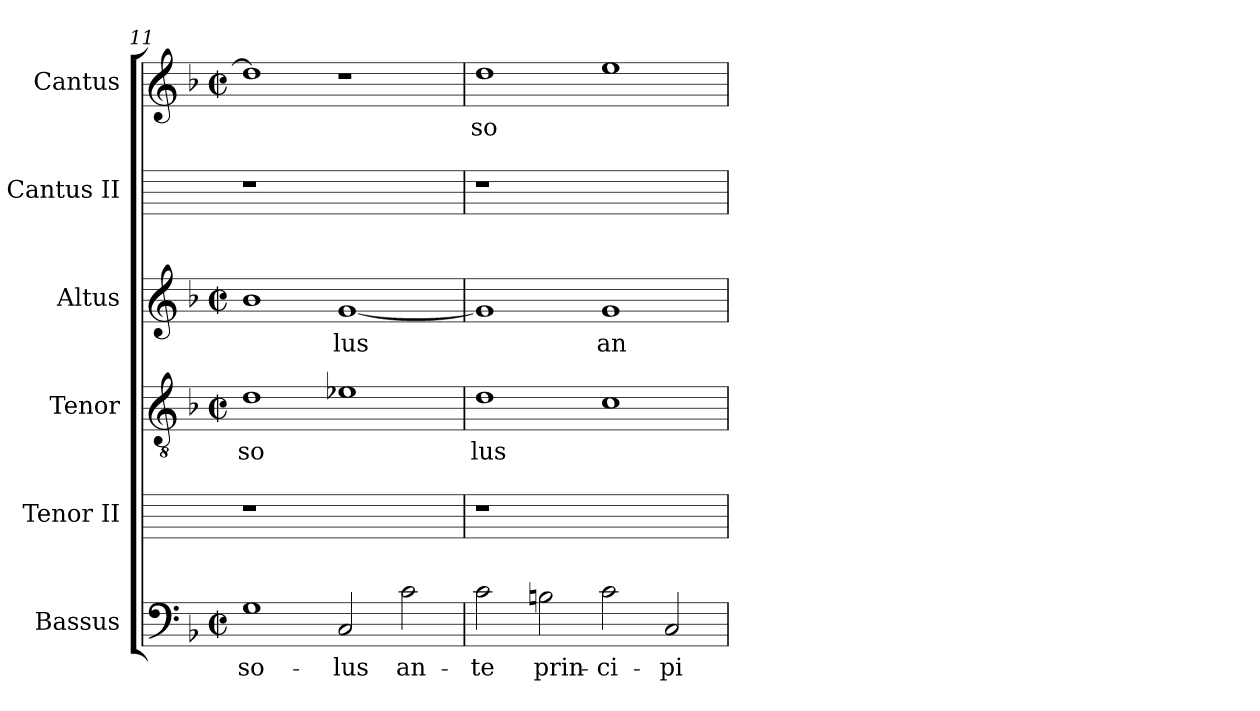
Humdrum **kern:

**kern	**text	**kern	**kern	**text	**kern	**text	**kern	**kern	**text
*part6	*part6	*part5	*part4	*part4	*part3	*part3	*part2	*part1	*part1
*staff6	*staff6	*staff5	*staff4	*staff4	*staff3	*staff3	*staff2	*staff1	*staff1
*I"Bassus	*	*I"Tenor II	*I"Tenor	*	*I"Altus	*	*I"Cantus II	*I"Cantus	*
*I'Bassus	*	*	*I'Tenor	*	*I'Altus	*	*I'Cantus II	*	*
*clefF4	*	*	*clefGv2	*	*clefG2	*	*	*clefG2	*
*k[b-]	*	*	*k[b-]	*	*k[b-]	*	*	*k[b-]	*
*F:	*	*	*F:	*	*F:	*	*	*F:	*
*M2/2	*	*	*M2/2	*	*M2/2	*	*	*M2/2	*
*met(c|)	*	*	*met(c|)	*	*met(c|)	*	*	*met(c|)	*
=11	=11	=11	=11	=11	=11	=11	=11	=11	=11
!	!LO:LY:b:cj	!	!	!LO:LY:b:cj	!	!	!	!	!
1G	so-	1r	1d	so	1b-	.	1r	1dd]	.
!	!LO:LY:b:cj	!	!	!	!	!LO:LY:b:cj	!	!	!
2C/	-lus	1ryy	1e-X	.	[<1g	lus	1ryy	1r	.
!	!LO:LY:b:cj	!	!	!	!	!	!	!	!
2c\	an-	.	.	.	.	.	.	.	.
=12	=12	=12	=12	=12	=12	=12	=12	=12	=12
!	!LO:LY:b:cj	!	!	!LO:LY:b:cj	!	!	!	!	!LO:LY:b:cj
2c\	-te	1r	1d	lus	1g]	.	1r	1dd	so
!	!LO:LY:b:cj	!	!	!	!	!	!	!	!
2Bn\	prin-	.	.	.	.	.	.	.	.
!	!LO:LY:b:cj	!	!	!	!	!LO:LY:b:cj	!	!	!
2c\	-ci-	1ryy	1c	.	1g	an	1ryy	1ee	.
!	!LO:LY:b:cj	!	!	!	!	!	!	!	!
2C/	-pi-	.	.	.	.	.	.	.	.
=	=	=	=	=	=	=	=	=	=
*-	*-	*-	*-	*-	*-	*-	*-	*-	*-
